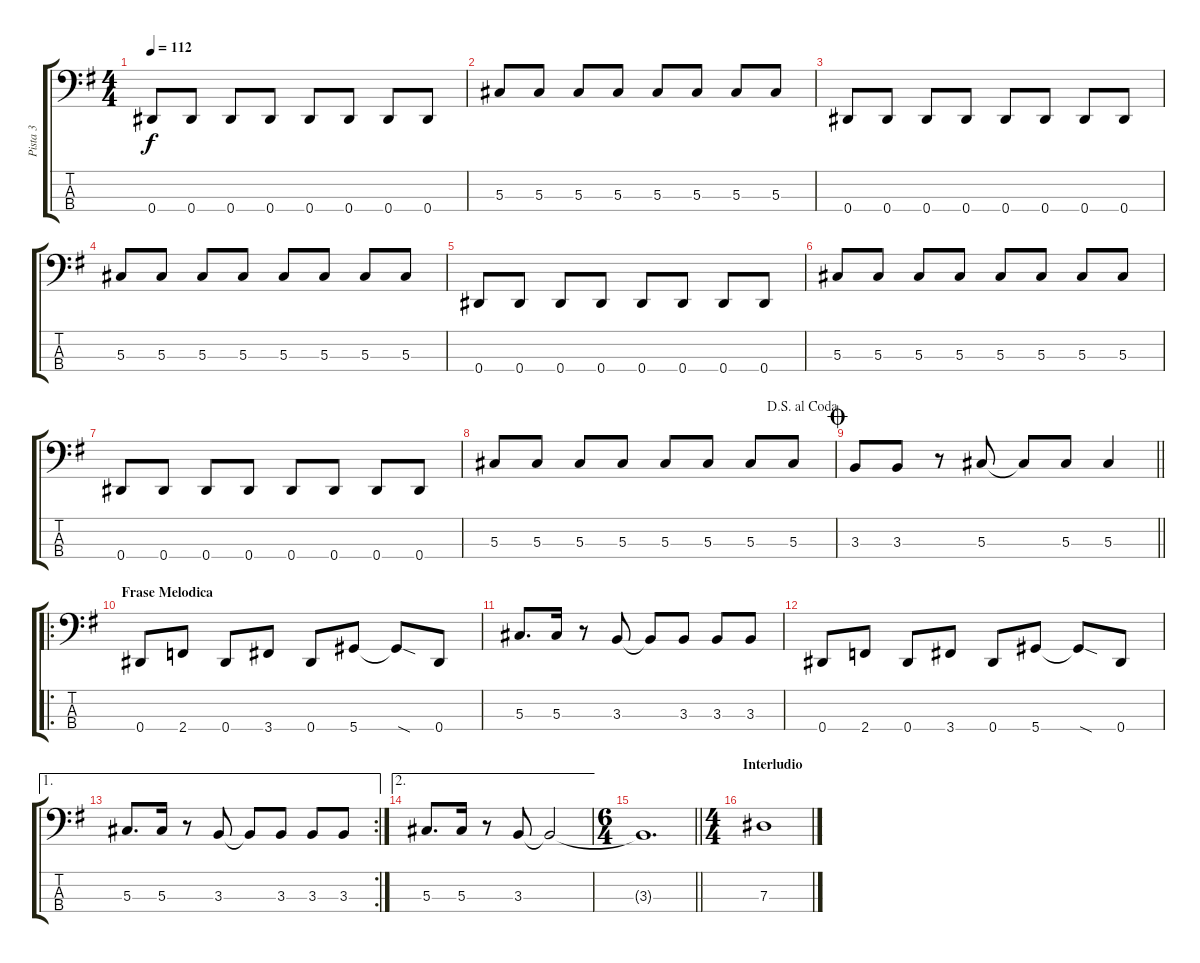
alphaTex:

\track ("Pista 3" "Pista 3") {instrument electricbassfinger}
\staff {score tabs}
\tuning (Gb2 Db2 Ab1 Eb1) {hide}
\ts (4 4)
\tempo 112
\clef f4
\ks g
0.4.8{dy f} 0.4.8 0.4.8 0.4.8 0.4.8 0.4.8 0.4.8 0.4.8 |
5.3.8 5.3.8 5.3.8 5.3.8 5.3.8 5.3.8 5.3.8 5.3.8 |
0.4.8 0.4.8 0.4.8 0.4.8 0.4.8 0.4.8 0.4.8 0.4.8 |
5.3.8 5.3.8 5.3.8 5.3.8 5.3.8 5.3.8 5.3.8 5.3.8 |
0.4.8 0.4.8 0.4.8 0.4.8 0.4.8 0.4.8 0.4.8 0.4.8 |
5.3.8 5.3.8 5.3.8 5.3.8 5.3.8 5.3.8 5.3.8 5.3.8 |
0.4.8 0.4.8 0.4.8 0.4.8 0.4.8 0.4.8 0.4.8 0.4.8 |
\jump dalsegnoalcoda
5.3.8 5.3.8 5.3.8 5.3.8 5.3.8 5.3.8 5.3.8 5.3.8 |
\jump coda
\barLineRight lightlight
3.3.8 3.3.8 r.8 5.3.8 5.3{t}.8 5.3.8 5.3.4 |
\ro
\section ("" "Frase Melodica")
0.4.8 2.4.8 0.4.8 3.4.8 0.4.8 5.4.8 5.4{sod t}.8 0.4.8 |
5.3.8{d} 5.3.16 r.8 3.3.8 3.3{t}.8 3.3.8 3.3.8 3.3.8 |
0.4.8 2.4.8 0.4.8 3.4.8 0.4.8 5.4.8 5.4{sod t}.8 0.4.8 |
\ae 1
\rc 2
5.3.8{d} 5.3.16 r.8 3.3.8 3.3{t}.8 3.3.8 3.3.8 3.3.8 |
\ae 2
5.3.8{d} 5.3.16 r.8 3.3.8 3.3{t}.2 |
\ts (6 4)
\barLineRight lightlight
3.3{t}.1{d} |
\ts (4 4)
\section ("" "Interludio")
7.3.1
